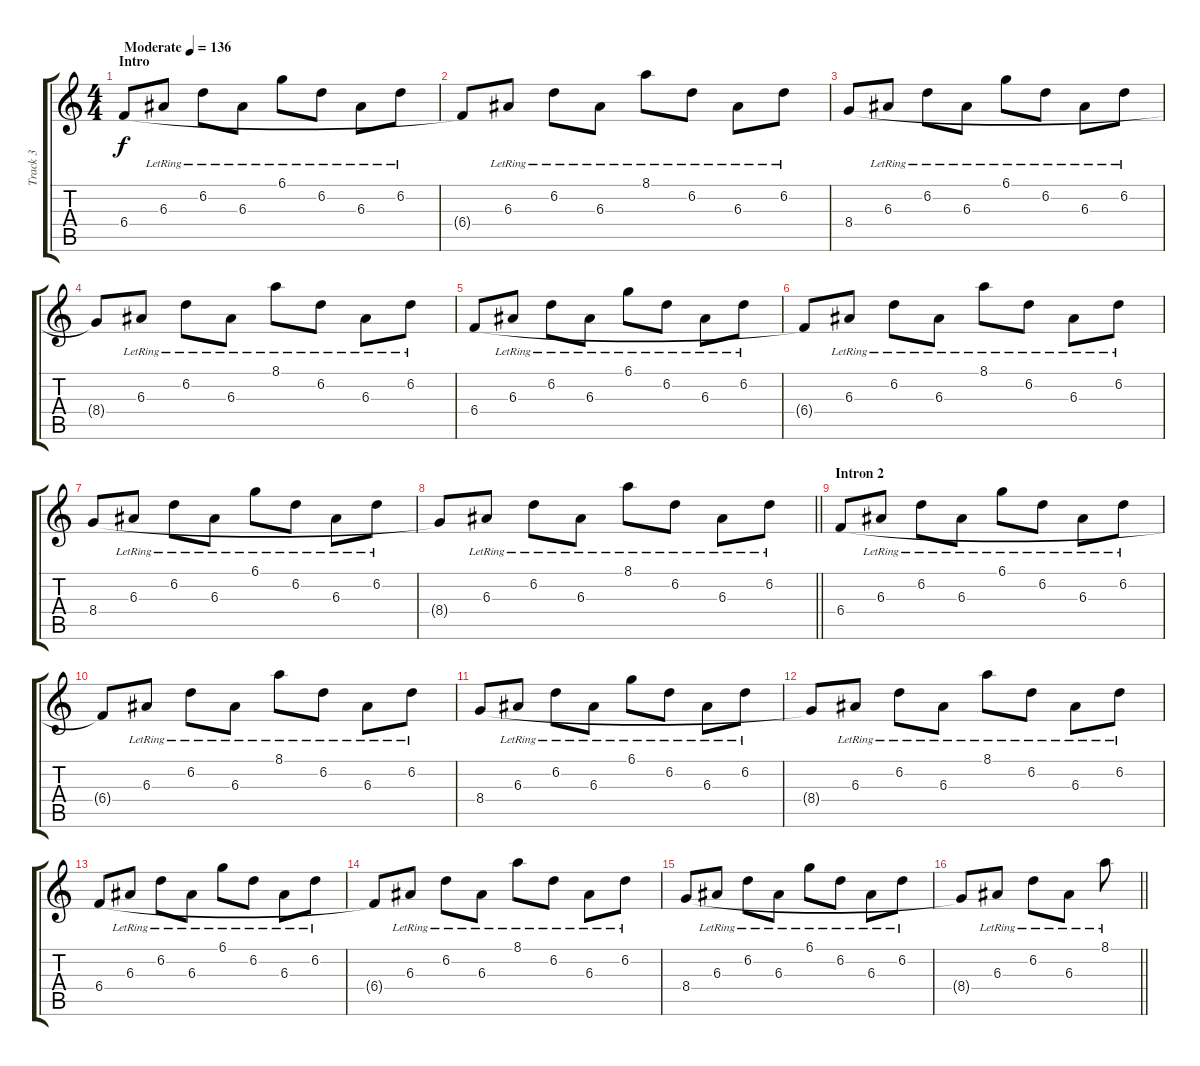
\track ("Track 3" "Track 3") {instrument electricguitarclean}
\staff {score tabs}
\tuning (Db4 Ab3 E3 B2 Gb2 B1) {hide}
\ts (4 4)
\section ("" "Intro")
\tempo (136 "Moderate")
\clef g2
\ks c
6.4.8{dy f instrument electricguitarclean} 6.3{lr}.8 6.2{lr}.8 6.3{lr}.8 6.1{lr}.8 6.2{lr}.8 6.3{lr}.8 6.2{lr}.8 |
6.4{t}.8 6.3{lr}.8 6.2{lr}.8 6.3{lr}.8 8.1{lr}.8 6.2{lr}.8 6.3{lr}.8 6.2{lr}.8 |
8.4.8 6.3{lr}.8 6.2{lr}.8 6.3{lr}.8 6.1{lr}.8 6.2{lr}.8 6.3{lr}.8 6.2{lr}.8 |
8.4{t}.8 6.3{lr}.8 6.2{lr}.8 6.3{lr}.8 8.1{lr}.8 6.2{lr}.8 6.3{lr}.8 6.2{lr}.8 |
6.4.8 6.3{lr}.8 6.2{lr}.8 6.3{lr}.8 6.1{lr}.8 6.2{lr}.8 6.3{lr}.8 6.2{lr}.8 |
6.4{t}.8 6.3{lr}.8 6.2{lr}.8 6.3{lr}.8 8.1{lr}.8 6.2{lr}.8 6.3{lr}.8 6.2{lr}.8 |
8.4.8 6.3{lr}.8 6.2{lr}.8 6.3{lr}.8 6.1{lr}.8 6.2{lr}.8 6.3{lr}.8 6.2{lr}.8 |
\barLineRight lightlight
8.4{t}.8 6.3{lr}.8 6.2{lr}.8 6.3{lr}.8 8.1{lr}.8 6.2{lr}.8 6.3{lr}.8 6.2{lr}.8 |
\section ("" "Intron 2")
6.4.8 6.3{lr}.8 6.2{lr}.8 6.3{lr}.8 6.1{lr}.8 6.2{lr}.8 6.3{lr}.8 6.2{lr}.8 |
6.4{t}.8 6.3{lr}.8 6.2{lr}.8 6.3{lr}.8 8.1{lr}.8 6.2{lr}.8 6.3{lr}.8 6.2{lr}.8 |
8.4.8 6.3{lr}.8 6.2{lr}.8 6.3{lr}.8 6.1{lr}.8 6.2{lr}.8 6.3{lr}.8 6.2{lr}.8 |
8.4{t}.8 6.3{lr}.8 6.2{lr}.8 6.3{lr}.8 8.1{lr}.8 6.2{lr}.8 6.3{lr}.8 6.2{lr}.8 |
6.4.8 6.3{lr}.8 6.2{lr}.8 6.3{lr}.8 6.1{lr}.8 6.2{lr}.8 6.3{lr}.8 6.2{lr}.8 |
6.4{t}.8 6.3{lr}.8 6.2{lr}.8 6.3{lr}.8 8.1{lr}.8 6.2{lr}.8 6.3{lr}.8 6.2{lr}.8 |
8.4.8 6.3{lr}.8 6.2{lr}.8 6.3{lr}.8 6.1{lr}.8 6.2{lr}.8 6.3{lr}.8 6.2{lr}.8 |
\barLineRight lightlight
8.4{t}.8 6.3{lr}.8 6.2{lr}.8 6.3{lr}.8 8.1{lr}.8
